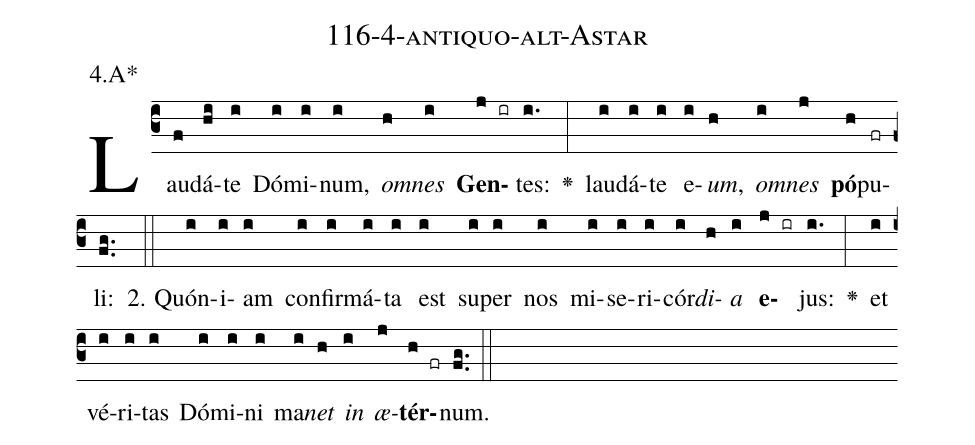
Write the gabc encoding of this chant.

name: 116-4-antiquo-alt-Astar;
annotation: 4.A*;
%%
(c3)Lau(f)dá(hi)te(i) Dó(i)mi(i)num,(i) <i>om</i>(h)<i>nes</i>(i) <b>Gen</b>(j ir)tes:(i.) <v>\greheightstar</v>(:) lau(i)dá(i)te(i) e(i)<i>um</i>,(h) <i>om</i>(i)<i>nes</i>(j) <b>pó</b>(h)pu(fr)li:(fg..) (::)
2. Quón(i)i(i)am(i) con(i)fir(i)má(i)ta(i) est(i) su(i)per(i) nos(i) mi(i)se(i)ri(i)cór(i)<i>di</i>(h)<i>a</i>(i) <b>e</b>(j ir)jus:(i.) <v>\greheightstar</v>(:) et(i) vé(i)ri(i)tas(i) Dó(i)mi(i)ni(i) ma(i)<i>net</i>(h) <i>in</i>(i) <i>æ</i>(j)<b>tér</b>(h fr)num.(fg..) (::)
